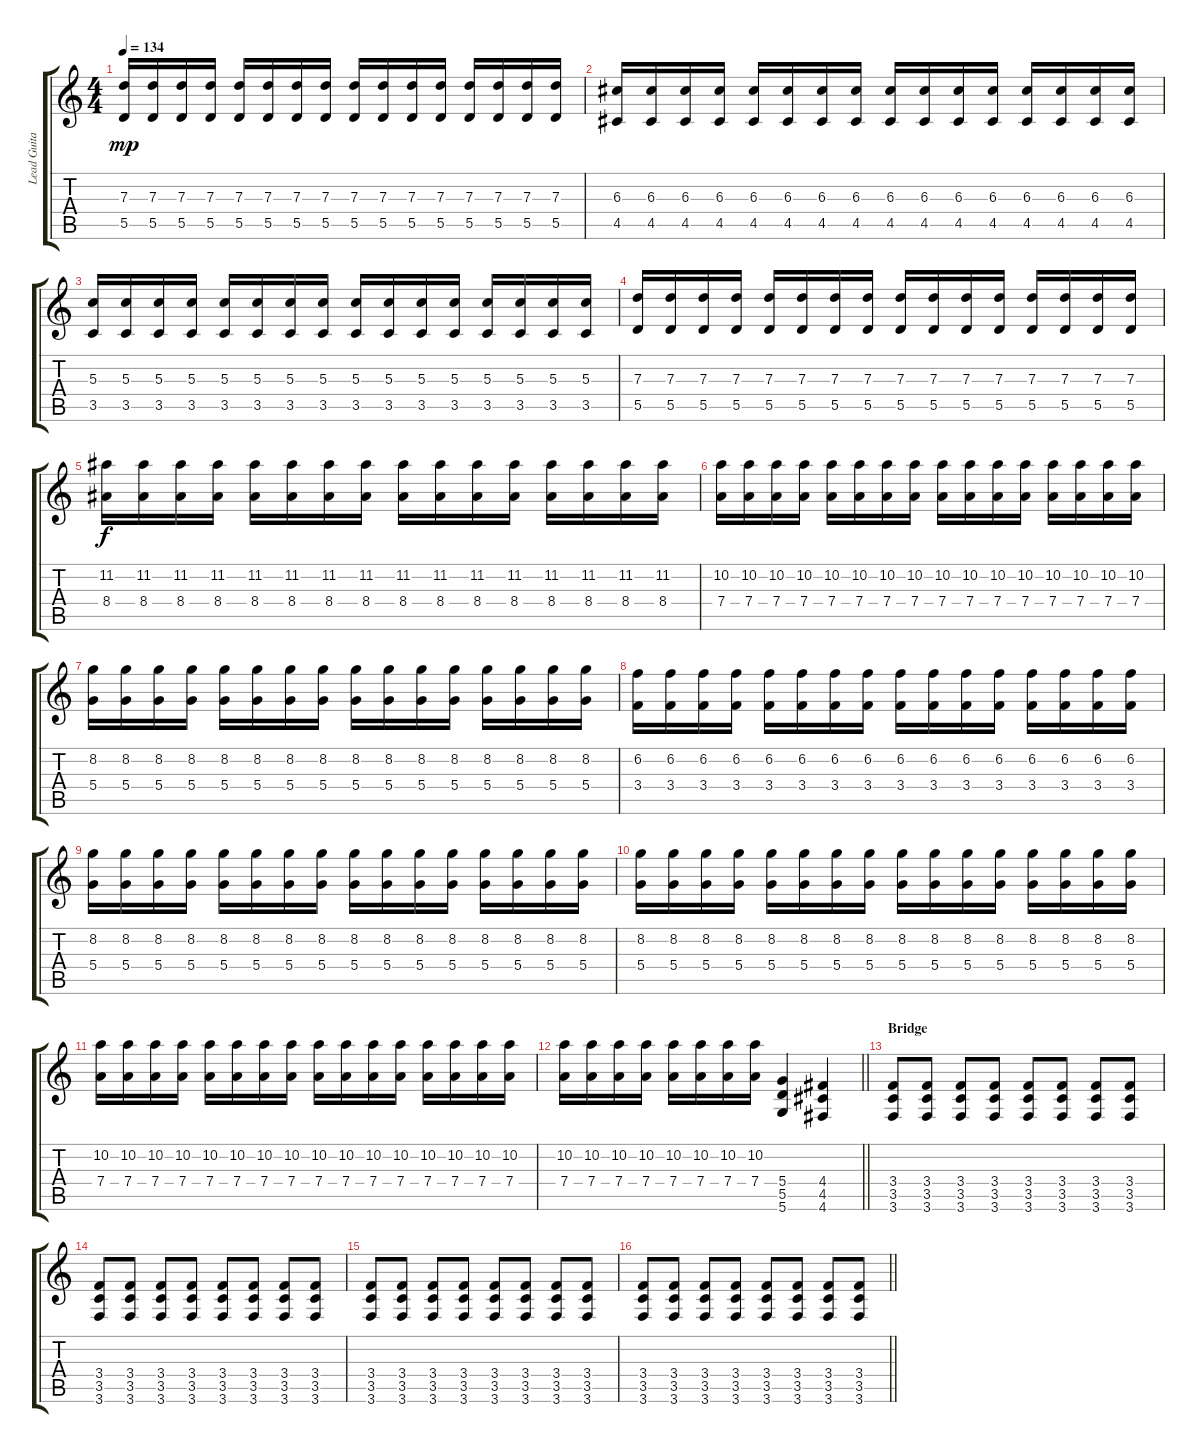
\track ("Lead Guitar" "Lead Guita") {instrument overdrivenguitar}
\staff {score tabs}
\tuning (E4 B3 G3 D3 A2 D2) {hide}
\ts (4 4)
\tempo 134
\clef g2
\ks c
(7.3 5.5).16{dy mp} (7.3 5.5).16 (7.3 5.5).16 (7.3 5.5).16 (7.3 5.5).16 (7.3 5.5).16 (7.3 5.5).16 (7.3 5.5).16 (7.3 5.5).16 (7.3 5.5).16 (7.3 5.5).16 (7.3 5.5).16 (7.3 5.5).16 (7.3 5.5).16 (7.3 5.5).16 (7.3 5.5).16 |
(6.3 4.5).16 (6.3 4.5).16 (6.3 4.5).16 (6.3 4.5).16 (6.3 4.5).16 (6.3 4.5).16 (6.3 4.5).16 (6.3 4.5).16 (6.3 4.5).16 (6.3 4.5).16 (6.3 4.5).16 (6.3 4.5).16 (6.3 4.5).16 (6.3 4.5).16 (6.3 4.5).16 (6.3 4.5).16 |
(5.3 3.5).16 (5.3 3.5).16 (5.3 3.5).16 (5.3 3.5).16 (5.3 3.5).16 (5.3 3.5).16 (5.3 3.5).16 (5.3 3.5).16 (5.3 3.5).16 (5.3 3.5).16 (5.3 3.5).16 (5.3 3.5).16 (5.3 3.5).16 (5.3 3.5).16 (5.3 3.5).16 (5.3 3.5).16 |
(7.3 5.5).16 (7.3 5.5).16 (7.3 5.5).16 (7.3 5.5).16 (7.3 5.5).16 (7.3 5.5).16 (7.3 5.5).16 (7.3 5.5).16 (7.3 5.5).16 (7.3 5.5).16 (7.3 5.5).16 (7.3 5.5).16 (7.3 5.5).16 (7.3 5.5).16 (7.3 5.5).16 (7.3 5.5).16 |
(11.2 8.4).16{dy f} (11.2 8.4).16 (11.2 8.4).16 (11.2 8.4).16 (11.2 8.4).16 (11.2 8.4).16 (11.2 8.4).16 (11.2 8.4).16 (11.2 8.4).16 (11.2 8.4).16 (11.2 8.4).16 (11.2 8.4).16 (11.2 8.4).16 (11.2 8.4).16 (11.2 8.4).16 (11.2 8.4).16 |
(10.2 7.4).16 (10.2 7.4).16 (10.2 7.4).16 (10.2 7.4).16 (10.2 7.4).16 (10.2 7.4).16 (10.2 7.4).16 (10.2 7.4).16 (10.2 7.4).16 (10.2 7.4).16 (10.2 7.4).16 (10.2 7.4).16 (10.2 7.4).16 (10.2 7.4).16 (10.2 7.4).16 (10.2 7.4).16 |
(8.2 5.4).16 (8.2 5.4).16 (8.2 5.4).16 (8.2 5.4).16 (8.2 5.4).16 (8.2 5.4).16 (8.2 5.4).16 (8.2 5.4).16 (8.2 5.4).16 (8.2 5.4).16 (8.2 5.4).16 (8.2 5.4).16 (8.2 5.4).16 (8.2 5.4).16 (8.2 5.4).16 (8.2 5.4).16 |
(6.2 3.4).16 (6.2 3.4).16 (6.2 3.4).16 (6.2 3.4).16 (6.2 3.4).16 (6.2 3.4).16 (6.2 3.4).16 (6.2 3.4).16 (6.2 3.4).16 (6.2 3.4).16 (6.2 3.4).16 (6.2 3.4).16 (6.2 3.4).16 (6.2 3.4).16 (6.2 3.4).16 (6.2 3.4).16 |
(8.2 5.4).16 (8.2 5.4).16 (8.2 5.4).16 (8.2 5.4).16 (8.2 5.4).16 (8.2 5.4).16 (8.2 5.4).16 (8.2 5.4).16 (8.2 5.4).16 (8.2 5.4).16 (8.2 5.4).16 (8.2 5.4).16 (8.2 5.4).16 (8.2 5.4).16 (8.2 5.4).16 (8.2 5.4).16 |
(8.2 5.4).16 (8.2 5.4).16 (8.2 5.4).16 (8.2 5.4).16 (8.2 5.4).16 (8.2 5.4).16 (8.2 5.4).16 (8.2 5.4).16 (8.2 5.4).16 (8.2 5.4).16 (8.2 5.4).16 (8.2 5.4).16 (8.2 5.4).16 (8.2 5.4).16 (8.2 5.4).16 (8.2 5.4).16 |
(10.2 7.4).16 (10.2 7.4).16 (10.2 7.4).16 (10.2 7.4).16 (10.2 7.4).16 (10.2 7.4).16 (10.2 7.4).16 (10.2 7.4).16 (10.2 7.4).16 (10.2 7.4).16 (10.2 7.4).16 (10.2 7.4).16 (10.2 7.4).16 (10.2 7.4).16 (10.2 7.4).16 (10.2 7.4).16 |
\barLineRight lightlight
(10.2 7.4).16 (10.2 7.4).16 (10.2 7.4).16 (10.2 7.4).16 (10.2 7.4).16 (10.2 7.4).16 (10.2 7.4).16 (10.2 7.4).16 (5.4 5.5 5.6).4 (4.4 4.5 4.6).4 |
\section ("" "Bridge")
(3.4 3.5 3.6).8 (3.4 3.5 3.6).8 (3.4 3.5 3.6).8 (3.4 3.5 3.6).8 (3.4 3.5 3.6).8 (3.4 3.5 3.6).8 (3.4 3.5 3.6).8 (3.4 3.5 3.6).8 |
(3.4 3.5 3.6).8 (3.4 3.5 3.6).8 (3.4 3.5 3.6).8 (3.4 3.5 3.6).8 (3.4 3.5 3.6).8 (3.4 3.5 3.6).8 (3.4 3.5 3.6).8 (3.4 3.5 3.6).8 |
(3.4 3.5 3.6).8 (3.4 3.5 3.6).8 (3.4 3.5 3.6).8 (3.4 3.5 3.6).8 (3.4 3.5 3.6).8 (3.4 3.5 3.6).8 (3.4 3.5 3.6).8 (3.4 3.5 3.6).8 |
\barLineRight lightlight
(3.4 3.5 3.6).8 (3.4 3.5 3.6).8 (3.4 3.5 3.6).8 (3.4 3.5 3.6).8 (3.4 3.5 3.6).8 (3.4 3.5 3.6).8 (3.4 3.5 3.6).8 (3.4 3.5 3.6).8
